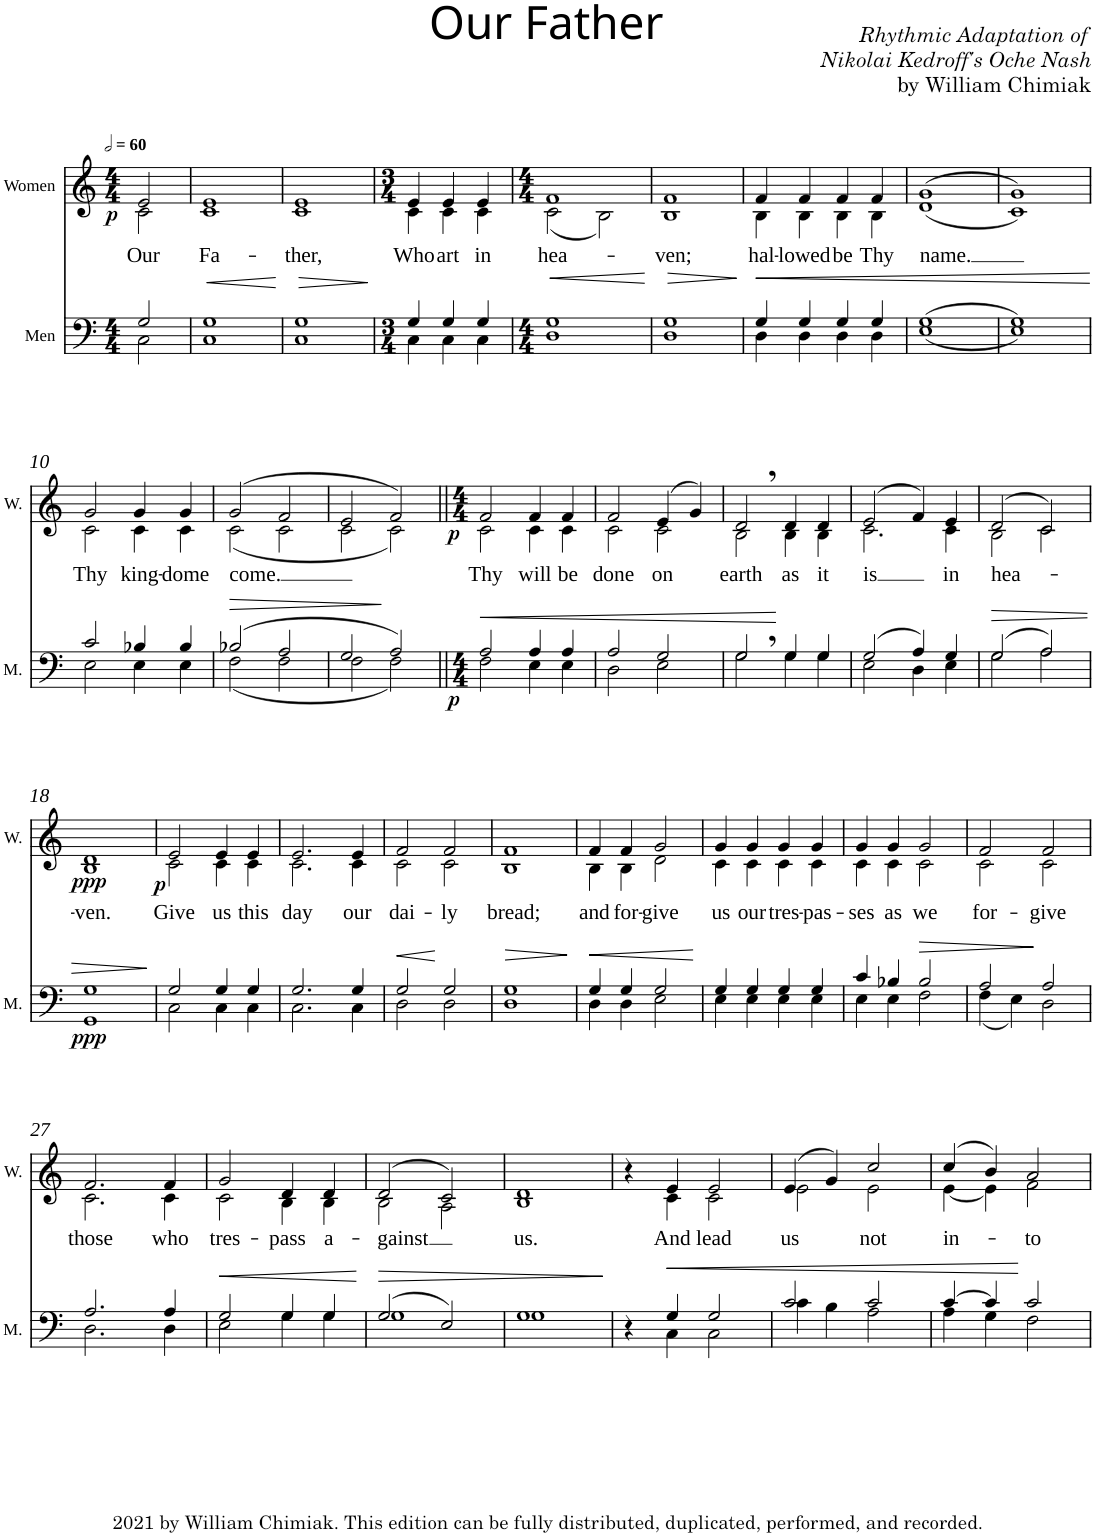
**kern	**dynam	**kern	**text	**dynam
*part2	*part2	*part1	*part1	*part1
*staff2	*staff2	*staff1	*staff1	*staff1
*I"Men	*	*I"Women	*	*
*I'M.	*	*I'W.	*	*
*clefF4	*	*clefG2	*	*
*k[]	*	*k[]	*	*
*M4/4	*	*M4/4	*	*
*MM120	*	*MM120	*	*
=1	=1	=1	=1	=1
*^	*	*	*	*
!	!	!	!	!LO:LY:b	!LO:DY:b
*	*	*	*^	*	*
2G/	2C\	.	2e/	2c\	Our	p
=2	=2	=2	=2	=2	=2	=2
!	!	!LO:HP:b	!	!	!LO:LY:b	!
1G	1C	<	1e	1c	Fa-	.
*v	*v	*	*	*	*	*
*	*	*v	*v	*	*
.	[	.	.	.
=3	=3	=3	=3	=3
!	!LO:HP:b	!	!LO:LY:b	!
*^	*	*^	*	*
1G	1C	>	1e	1c	-ther,	.
*v	*v	*	*	*	*	*
*	*	*v	*v	*	*
.	]	.	.	.
=4	=4	=4	=4	=4
*M3/4	*	*M3/4	*	*
*^	*	*	*	*
!	!	!	!	!LO:LY:b	!
*	*	*	*^	*	*
4G/	4C\	.	4e/	4c\	Who	.
!	!	!	!	!	!LO:LY:b	!
4G/	4C\	.	4e/	4c\	art	.
!	!	!	!	!	!LO:LY:b	!
4G/	4C\	.	4e/	4c\	in	.
=5	=5	=5	=5	=5	=5	=5
*M4/4	*	*	*M4/4	*	*	*
!	!	!LO:HP:b	!	!	!LO:LY:b	!
1G	1D	<	1f	(2c\	hea-	.
.	.	.	.	2B\)	.	.
*v	*v	*	*	*	*	*
*	*	*v	*v	*	*
.	[	.	.	.
=6	=6	=6	=6	=6
!	!LO:HP:b	!	!LO:LY:b	!
*^	*	*^	*	*
1G	1D	>	1f	1B	-ven;	.
*v	*v	*	*	*	*	*
*	*	*v	*v	*	*
.	]	.	.	.
=7	=7	=7	=7	=7
!	!LO:HP:b	!	!LO:LY:b	!
*^	*	*^	*	*
4G/	4D\	<	4f/	4B\	hal-	.
!	!	!	!	!	!LO:LY:b	!
4G/	4D\	.	4f/	4B\	-lowed	.
!	!	!	!	!	!LO:LY:b	!
4G/	4D\	.	4f/	4B\	be	.
!	!	!	!	!	!LO:LY:b	!
4G/	4D\	.	4f/	4B\	Thy	.
=8	=8	=8	=8	=8	=8	=8
!	!	!	!	!	!LO:LY:b	!
(1G	(1E	.	(1g	(1d	name.	.
=9	=9	=9	=9	=9	=9	=9
1G)	1E)	.	1g)	1c)	.	.
*v	*v	*	*	*	*	*
*	*	*v	*v	*	*
.	[	.	.	.
!!LO:LB:g=z
=10	=10	=10	=10	=10
*^	*	*	*	*
!	!	!	!	!LO:LY:b	!
*	*	*	*^	*	*
2c/	2E\	.	2g/	2c\	Thy	.
!	!	!	!	!	!LO:LY:b	!
4B-X/	4E\	.	4g/	4c\	king-	.
!	!	!	!	!	!LO:LY:b	!
4B-/	4E\	.	4g/	4c\	-dome	.
=11	=11	=11	=11	=11	=11	=11
!	!	!LO:HP:b	!	!	!LO:LY:b	!
(2B-X/	(2F\	>	(2g/	(2c\	-come.	.
2A/	2F\	.	2f/	2c\	.	.
=12	=12	=12	=12	=12	=12	=12
2G/	2F\	.	2e/	2c\	.	.
2A/)	2F\)	]	2f/)	2c\)	.	.
=13||	=13||	=13||	=13||	=13||	=13||	=13||
*M4/4	*	*	*M4/4	*	*	*
!	!	!LO:HP:b	!	!	!LO:LY:b	!
!	!	!LO:DY:n=1:b	!	!	!	!LO:DY:b
2A/	2F\	< p	2f/	2c\	Thy	p
!	!	!	!	!	!LO:LY:b	!
4A/	4E\	.	4f/	4c\	will	.
!	!	!	!	!	!LO:LY:b	!
4A/	4E\	.	4f/	4c\	be	.
=14	=14	=14	=14	=14	=14	=14
!	!	!	!	!	!LO:LY:b	!
2A/	2D\	.	2f/	2c\	done	.
!	!	!	!	!	!LO:LY:b	!
2G/	2E\	.	(4e/	2c\	on	.
.	.	.	4g/)	.	.	.
=15	=15	=15	=15	=15	=15	=15
!	!	!	!	!	!LO:LY:b	!
2G,/	2G\	.	2d,/	2B\	earth	.
!	!	!	!	!	!LO:LY:b	!
4G/	4G\	[	4d/	4B\	as	.
!	!	!	!	!	!LO:LY:b	!
4G/	4G\	.	4d/	4B\	it	.
=16	=16	=16	=16	=16	=16	=16
!	!	!	!	!	!LO:LY:b	!
(2G/	2E\	.	(2e/	2.c\	-is	.
4A/)	4D\	.	4f/)	.	.	.
!	!	!	!	!	!LO:LY:b	!
4G/	4E\	.	4e/	4c\	in	.
=17	=17	=17	=17	=17	=17	=17
!	!	!LO:HP:b	!	!	!LO:LY:b	!
(2G/	2G\	>	(2d/	2B\	hea-	.
2A/)	2A\	.	2c/)	2c\	.	.
!!LO:LB:g=z	!!
=18	=18	=18	=18	=18	=18	=18
!	!	!LO:DY:b	!	!	!LO:LY:b	!LO:DY:b
1G	1GG	ppp	1d	1B	-ven.	ppp
*v	*v	*	*	*	*	*
*	*	*v	*v	*	*
.	]	.	.	.
=19	=19	=19	=19	=19
*^	*	*	*	*
!	!	!	!	!LO:LY:b	!LO:DY:b
*	*	*	*^	*	*
2G/	2C\	.	2e/	2c\	Give	p
!	!	!	!	!	!LO:LY:b	!
4G/	4C\	.	4e/	4c\	us	.
!	!	!	!	!	!LO:LY:b	!
4G/	4C\	.	4e/	4c\	this	.
=20	=20	=20	=20	=20	=20	=20
!	!	!	!	!	!LO:LY:b	!
2.G/	2.C\	.	2.e/	2.c\	day	.
!	!	!	!	!	!LO:LY:b	!
4G/	4C\	.	4e/	4c\	-our	.
=21	=21	=21	=21	=21	=21	=21
!	!	!LO:HP:b	!	!	!LO:LY:b	!
2G/	2D\	<	2f/	2c\	dai-	.
!	!	!	!	!	!LO:LY:b	!
2G/	2D\	[	2f/	2c\	-ly	.
=22	=22	=22	=22	=22	=22	=22
!	!	!LO:HP:b	!	!	!LO:LY:b	!
1G	1D	>	1f	1B	-bread;	.
*v	*v	*	*	*	*	*
*	*	*v	*v	*	*
.	]	.	.	.
=23	=23	=23	=23	=23
!	!LO:HP:b	!	!LO:LY:b	!
*^	*	*^	*	*
4G/	4D\	<	4f/	4B\	and	.
!	!	!	!	!	!LO:LY:b	!
4G/	4D\	.	4f/	4B\	for-	.
!	!	!	!	!	!LO:LY:b	!
2G/	2E\	.	2g/	2d\	-give	.
*v	*v	*	*	*	*	*
*	*	*v	*v	*	*
.	[	.	.	.
=24	=24	=24	=24	=24
*^	*	*	*	*
!	!	!	!	!LO:LY:b	!
*	*	*	*^	*	*
4G/	4E\	.	4g/	4c\	us	.
!	!	!	!	!	!LO:LY:b	!
4G/	4E\	.	4g/	4c\	our	.
!	!	!	!	!	!LO:LY:b	!
4G/	4E\	.	4g/	4c\	tres-	.
!	!	!	!	!	!LO:LY:b	!
4G/	4E\	.	4g/	4c\	-pas-	.
=25	=25	=25	=25	=25	=25	=25
!	!	!	!	!	!LO:LY:b	!
4c/	4E\	.	4g/	4c\	-ses	.
!	!	!	!	!	!LO:LY:b	!
4B-X/	4E\	.	4g/	4c\	as	.
!	!	!LO:HP:b	!	!	!LO:LY:b	!
2B-/	2F\	>	2g/	2c\	we	.
=26	=26	=26	=26	=26	=26	=26
!	!	!	!	!	!LO:LY:b	!
2A/	(4F\	.	2f/	2c\	for-	.
.	4E\)	.	.	.	.	.
!	!	!	!	!	!LO:LY:b	!
2A/	2D\	]	2f/	2c\	-give	.
!!LO:LB:g=z	!!
=27	=27	=27	=27	=27	=27	=27
!	!	!	!	!	!LO:LY:b	!
2.A/	2.D\	.	2.f/	2.c\	those	.
!	!	!	!	!	!LO:LY:b	!
4A/	4D\	.	4f/	4c\	who	.
=28	=28	=28	=28	=28	=28	=28
!	!	!LO:HP:b	!	!	!LO:LY:b	!
2G/	2E\	<	2g/	2c\	tres-	.
!	!	!	!	!	!LO:LY:b	!
4G/	4G\	.	4d/	4B\	-pass	.
!	!	!	!	!	!LO:LY:b	!
4G/	4G\	.	4d/	4B\	a-	.
*v	*v	*	*	*	*	*
*	*	*v	*v	*	*
.	[	.	.	.
=29	=29	=29	=29	=29
!	!LO:HP:b	!	!LO:LY:b	!
*^	*	*^	*	*
(2G/	1G	>	(2d/	2B\	-gainst	.
2E/)	.	.	2c/)	2A\	.	.
=30	=30	=30	=30	=30	=30	=30
!	!	!	!	!	!LO:LY:b	!
1G	1G	.	1d	1B	us.	.
*v	*v	*	*	*	*	*
*	*	*v	*v	*	*
.	]	.	.	.
=31	=31	=31	=31	=31
*^	*	*^	*	*
4r	4ryy	.	4r	4ryy	.	.
!	!	!LO:HP:b	!	!	!LO:LY:b	!
4G/	4C\	<	4e/	4c\	And	.
!	!	!	!	!	!LO:LY:b	!
2G/	2C\	.	2e/	2c\	lead	.
=32	=32	=32	=32	=32	=32	=32
!	!	!	!	!	!LO:LY:b	!
2c/	4c\	.	(4e/	2e\	us	.
.	4B\	.	4g/)	.	.	.
!	!	!	!	!	!LO:LY:b	!
2c/	2A\	.	2cc/	2e\	not	.
=33	=33	=33	=33	=33	=33	=33
!	!	!	!	!	!LO:LY:b	!
[4c/	4A\	.	(4cc/	[4e\	-in-	.
4c/]	4G\	.	4b/)	4e\]	.	.
!	!	!	!	!	!LO:LY:b	!
2c/	2F\	[	2a/	2f\	-to	.
*v	*v	*	*	*	*	*
*	*	*v	*v	*	*
=	=	=	=	=
*-	*-	*-	*-	*-
